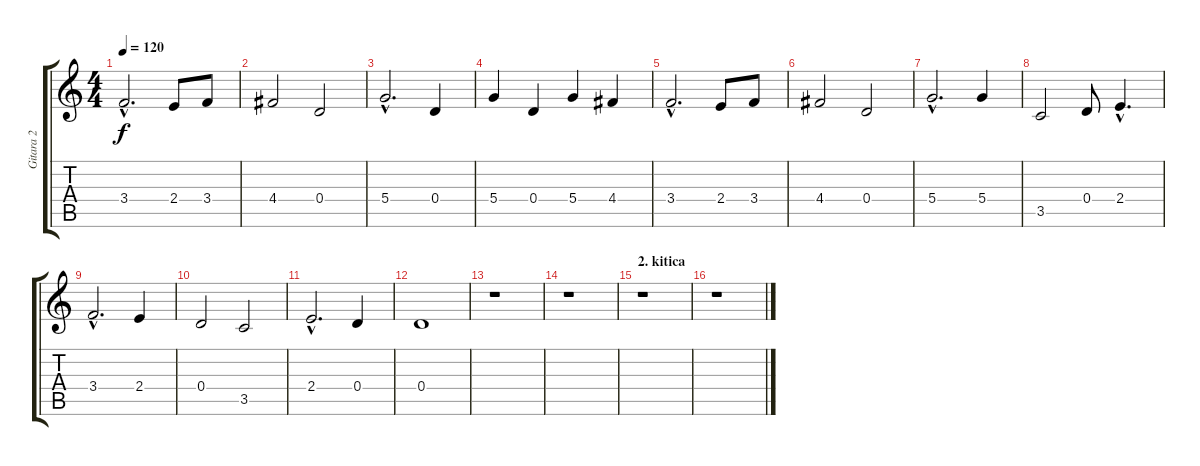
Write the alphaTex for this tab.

\track ("Gitara 2" "Gitara 2") {instrument distortionguitar}
\staff {score tabs}
\tuning (E4 B3 G3 D3 A2 E2) {hide}
\ts (4 4)
\tempo 120
\clef g2
\ks c
3.4{hac}.2{d dy f} 2.4.8 3.4.8 |
4.4.2 0.4.2 |
5.4{hac}.2{d} 0.4.4 |
5.4.4 0.4.4 5.4.4 4.4.4 |
3.4{hac}.2{d} 2.4.8 3.4.8 |
4.4.2 0.4.2 |
5.4{hac}.2{d} 5.4.4 |
3.5.2 0.4.8 2.4{hac}.4{d} |
3.4{hac}.2{d} 2.4.4 |
0.4.2 3.5.2 |
2.4{hac}.2{d} 0.4.4 |
0.4.1 |
r.1 |
r.1 |
\section ("" "2. kitica")
r.1 |
r.1
